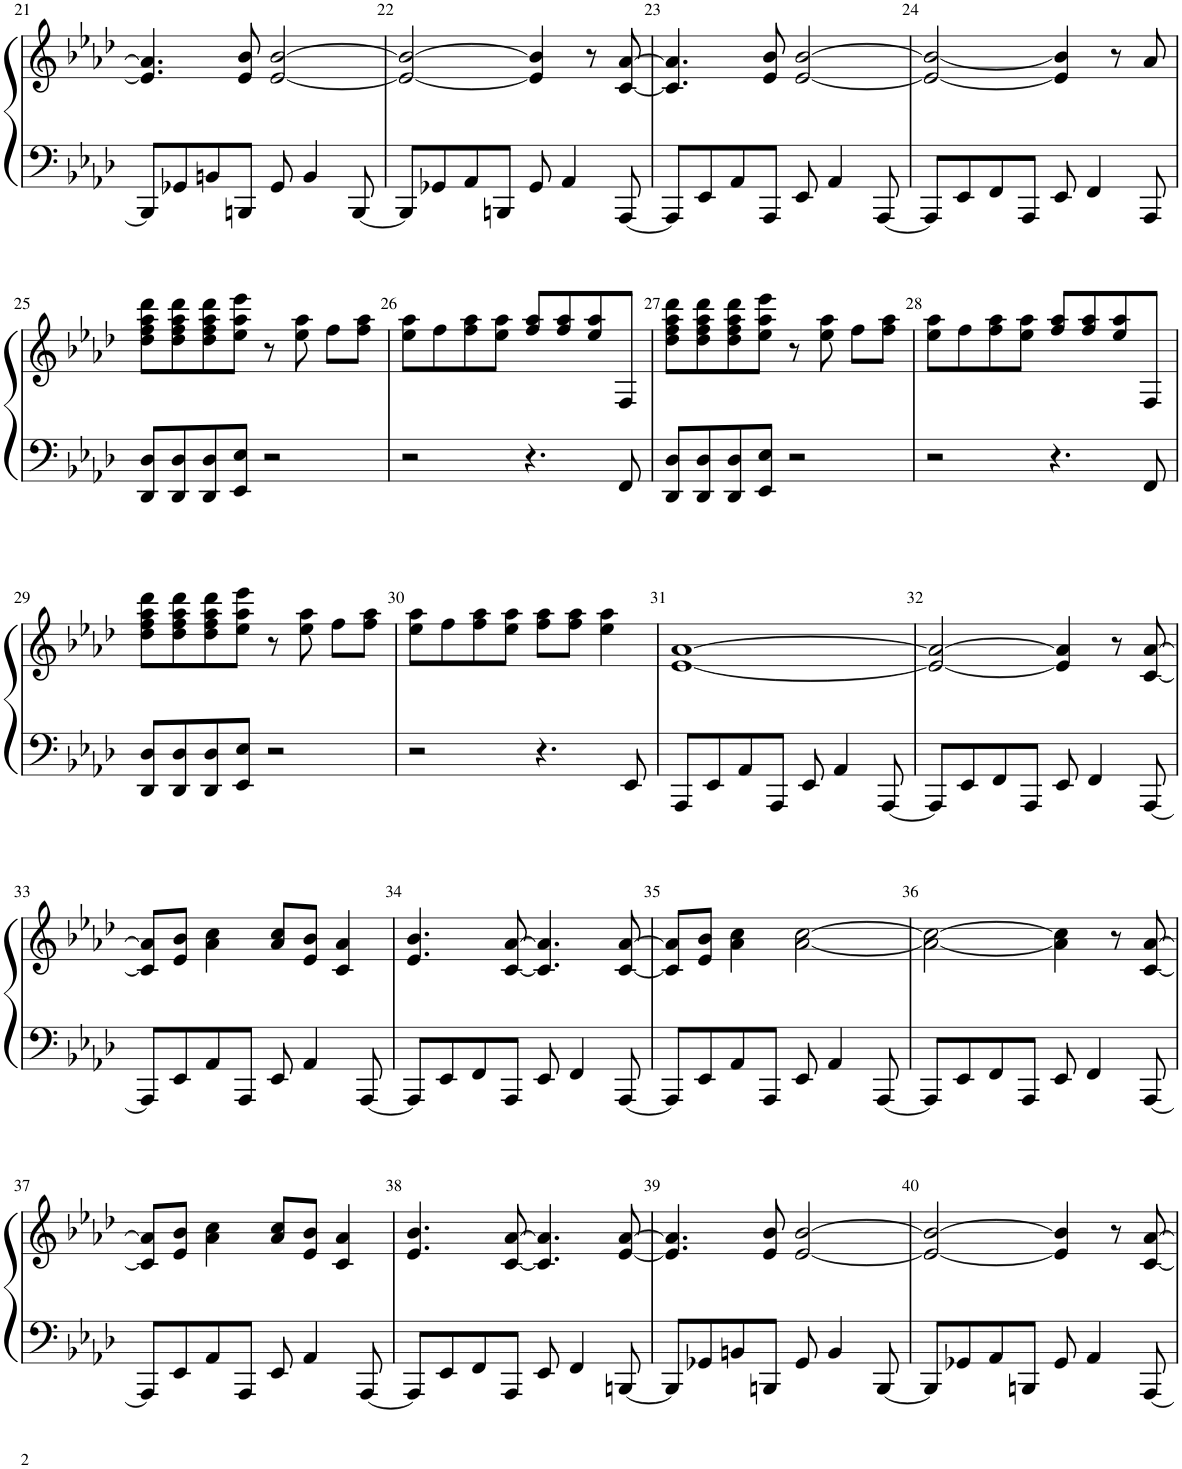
**kern	**kern
*part1	*part1
*staff2	*staff1
*I"Piano	*
*I'Pno.	*
!!LO:PB:g=z
*clefF4	*clefG2
*k[b-e-a-d-]	*k[b-e-a-d-]
*M4/4	*M4/4
=21	=21
8BBB/L]	4.e-/] 4.a-/]
8GG-X/	.
8BBn/	.
8BBBn/J	8e-/ 8b-/
8GG-/	[2e-/ [>2b-/
4BB/	.
[8BBB/	.
=22	=22
8BBB/L]	2e-/_ 2b-/_
8GG-X/	.
8AA-/	.
8BBBn/J	.
8GG-/	4e-/] 4b-/]
4AA-/	.
.	8r
[8AAA-/	[8c/ [8a-/
=23	=23
8AAA-/L]	4.c/] 4.a-/]
8EE-/	.
8AA-/	.
8AAA-/J	8e-/ 8b-/
8EE-/	[2e-/ [>2b-/
4AA-/	.
[8AAA-/	.
=24	=24
8AAA-/L]	2e-/_ 2b-/_
8EE-/	.
8FF/	.
8AAA-/J	.
8EE-/	4e-/] 4b-/]
4FF/	.
.	8r
8AAA-/	8a-/
!!LO:LB:g=z
=25	=25
8DD-/ 8D-/L	8dd-\ 8ff\ 8aa-\ 8ddd-\L
8DD-/ 8D-/	8dd-\ 8ff\ 8aa-\ 8ddd-\
8DD-/ 8D-/	8dd-\ 8ff\ 8aa-\ 8ddd-\
8EE-/ 8E-/J	8ee-\ 8aa-\ 8eee-\J
2r	8r
.	8ee-\ 8aa-\
.	8ff\L
.	8ff\ 8aa-\J
=26	=26
2r	8ee-\ 8aa-\L
.	8ff\
.	8ff\ 8aa-\
.	8ee-\ 8aa-\J
4.r	8ff/ 8aa-/L
.	8ff/ 8aa-/
.	8ee-/ 8aa-/
8FF/	8F/J
=27	=27
8DD-/ 8D-/L	8dd-\ 8ff\ 8aa-\ 8ddd-\L
8DD-/ 8D-/	8dd-\ 8ff\ 8aa-\ 8ddd-\
8DD-/ 8D-/	8dd-\ 8ff\ 8aa-\ 8ddd-\
8EE-/ 8E-/J	8ee-\ 8aa-\ 8eee-\J
2r	8r
.	8ee-\ 8aa-\
.	8ff\L
.	8ff\ 8aa-\J
=28	=28
2r	8ee-\ 8aa-\L
.	8ff\
.	8ff\ 8aa-\
.	8ee-\ 8aa-\J
4.r	8ff/ 8aa-/L
.	8ff/ 8aa-/
.	8ee-/ 8aa-/
8FF/	8F/J
!!LO:LB:g=z
=29	=29
8DD-/ 8D-/L	8dd-\ 8ff\ 8aa-\ 8ddd-\L
8DD-/ 8D-/	8dd-\ 8ff\ 8aa-\ 8ddd-\
8DD-/ 8D-/	8dd-\ 8ff\ 8aa-\ 8ddd-\
8EE-/ 8E-/J	8ee-\ 8aa-\ 8eee-\J
2r	8r
.	8ee-\ 8aa-\
.	8ff\L
.	8ff\ 8aa-\J
=30	=30
2r	8ee-\ 8aa-\L
.	8ff\
.	8ff\ 8aa-\
.	8ee-\ 8aa-\J
4.r	8ff\ 8aa-\L
.	8ff\ 8aa-\J
.	4ee-\ 4aa-\
8EE-/	.
=31	=31
8AAA-/L	[1e- [>1a-
8EE-/	.
8AA-/	.
8AAA-/J	.
8EE-/	.
4AA-/	.
[8AAA-/	.
=32	=32
8AAA-/L]	2e-/_ 2a-/_
8EE-/	.
8FF/	.
8AAA-/J	.
8EE-/	4e-/] 4a-/]
4FF/	.
.	8r
[8AAA-/	[8c/ [8a-/
!!LO:LB:g=z
=33	=33
8AAA-/L]	8c/] 8a-/]L
8EE-/	8e-/ 8b-/J
8AA-/	4a-\ 4cc\
8AAA-/J	.
8EE-/	8a-/ 8cc/L
4AA-/	8e-/ 8b-/J
.	4c/ 4a-/
[8AAA-/	.
=34	=34
8AAA-/L]	4.e-/ 4.b-/
8EE-/	.
8FF/	.
8AAA-/J	[8c/ [8a-/
8EE-/	4.c/] 4.a-/]
4FF/	.
[8AAA-/	[8c/ [8a-/
=35	=35
8AAA-/L]	8c/] 8a-/]L
8EE-/	8e-/ 8b-/J
8AA-/	4a-\ 4cc\
8AAA-/J	.
8EE-/	[<2a-\ [2cc\
4AA-/	.
[8AAA-/	.
=36	=36
8AAA-/L]	2a-\_ 2cc\_
8EE-/	.
8FF/	.
8AAA-/J	.
8EE-/	4a-\] 4cc\]
4FF/	.
.	8r
[8AAA-/	[8c/ [8a-/
!!LO:LB:g=z
=37	=37
8AAA-/L]	8c/] 8a-/]L
8EE-/	8e-/ 8b-/J
8AA-/	4a-\ 4cc\
8AAA-/J	.
8EE-/	8a-/ 8cc/L
4AA-/	8e-/ 8b-/J
.	4c/ 4a-/
[8AAA-/	.
=38	=38
8AAA-/L]	4.e-/ 4.b-/
8EE-/	.
8FF/	.
8AAA-/J	[8c/ [8a-/
8EE-/	4.c/] 4.a-/]
4FF/	.
[8BBBn/	[8e-/ [8a-/
=39	=39
8BBB/L]	4.e-/] 4.a-/]
8GG-X/	.
8BBn/	.
8BBBn/J	8e-/ 8b-/
8GG-/	[2e-/ [>2b-/
4BB/	.
[8BBB/	.
=40	=40
8BBB/L]	2e-/_ 2b-/_
8GG-X/	.
8AA-/	.
8BBBn/J	.
8GG-/	4e-/] 4b-/]
4AA-/	.
.	8r
[8AAA-/	[8c/ [8a-/
=	=
*-	*-
